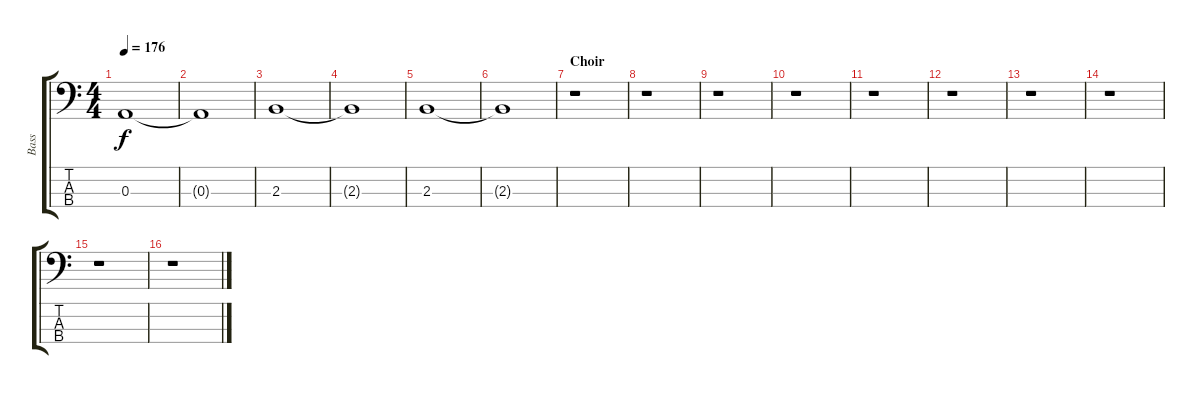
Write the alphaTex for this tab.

\track ("Bass" "Bass") {instrument electricbassfinger}
\staff {score tabs}
\tuning (G2 D2 A1 E1) {hide}
\ts (4 4)
\tempo 176
\clef f4
\ks c
0.3.1{dy f} |
0.3{t}.1 |
2.3.1 |
2.3{t}.1 |
2.3.1 |
2.3{t}.1 |
\section ("" "Choir")
r.1 |
r.1 |
r.1 |
r.1 |
r.1 |
r.1 |
r.1 |
r.1 |
\section ("" "")
r.1 |
r.1
